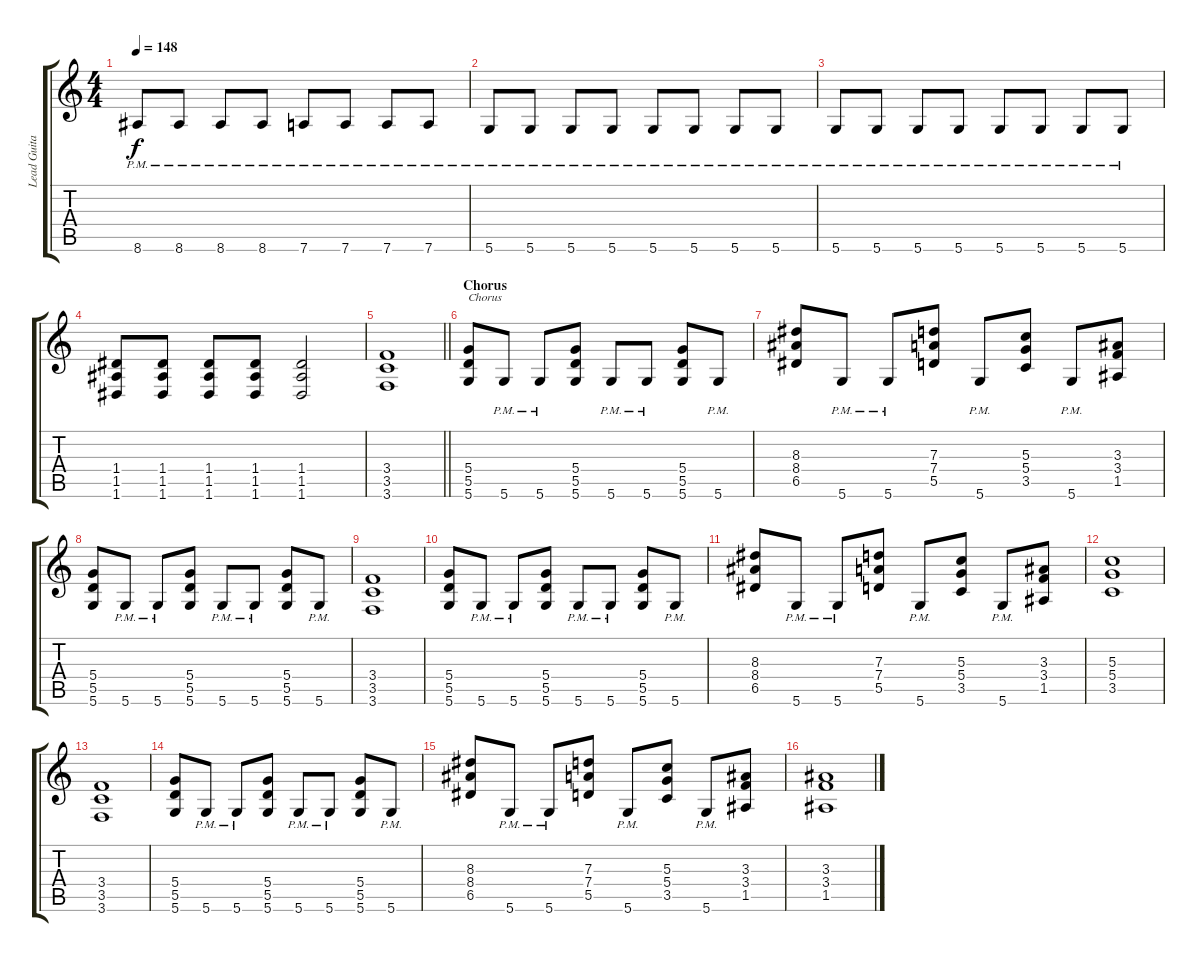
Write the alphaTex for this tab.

\track ("Lead Guitar" "Lead Guita") {instrument overdrivenguitar}
\staff {score tabs}
\tuning (E4 B3 G3 D3 A2 D2) {hide}
\ts (4 4)
\tempo 148
\clef g2
\ks c
8.6{pm}.8{dy f} 8.6{pm}.8 8.6{pm}.8 8.6{pm}.8 7.6{pm}.8 7.6{pm}.8 7.6{pm}.8 7.6{pm}.8 |
5.6{pm}.8 5.6{pm}.8 5.6{pm}.8 5.6{pm}.8 5.6{pm}.8 5.6{pm}.8 5.6{pm}.8 5.6{pm}.8 |
5.6{pm}.8 5.6{pm}.8 5.6{pm}.8 5.6{pm}.8 5.6{pm}.8 5.6{pm}.8 5.6{pm}.8 5.6{pm}.8 |
(1.4 1.5 1.6).8 (1.4 1.5 1.6).8 (1.4 1.5 1.6).8 (1.4 1.5 1.6).8 (1.4 1.5 1.6).2{volume 14} |
\barLineRight lightlight
(3.4 3.5 3.6).1{volume 16} |
\section ("" "Chorus")
(5.4 5.5 5.6).8{txt "Chorus"} 5.6{pm}.8 5.6{pm}.8 (5.4 5.5 5.6).8 5.6{pm}.8 5.6{pm}.8 (5.4 5.5 5.6).8 5.6{pm}.8 |
(8.3 8.4 6.5).8 5.6{pm}.8 5.6{pm}.8 (7.3 7.4 5.5).8 5.6{pm}.8 (5.3 5.4 3.5).8 5.6{pm}.8 (3.3 3.4 1.5).8 |
(5.4 5.5 5.6).8 5.6{pm}.8 5.6{pm}.8 (5.4 5.5 5.6).8 5.6{pm}.8 5.6{pm}.8 (5.4 5.5 5.6).8 5.6{pm}.8 |
(3.4 3.5 3.6).1 |
(5.4 5.5 5.6).8 5.6{pm}.8 5.6{pm}.8 (5.4 5.5 5.6).8 5.6{pm}.8 5.6{pm}.8 (5.4 5.5 5.6).8 5.6{pm}.8 |
(8.3 8.4 6.5).8 5.6{pm}.8 5.6{pm}.8 (7.3 7.4 5.5).8 5.6{pm}.8 (5.3 5.4 3.5).8 5.6{pm}.8 (3.3 3.4 1.5).8 |
(5.3 5.4 3.5).1 |
(3.4 3.5 3.6).1 |
(5.4 5.5 5.6).8 5.6{pm}.8 5.6{pm}.8 (5.4 5.5 5.6).8 5.6{pm}.8 5.6{pm}.8 (5.4 5.5 5.6).8 5.6{pm}.8 |
(8.3 8.4 6.5).8 5.6{pm}.8 5.6{pm}.8 (7.3 7.4 5.5).8 5.6{pm}.8 (5.3 5.4 3.5).8 5.6{pm}.8 (3.3 3.4 1.5).8 |
(3.3 3.4 1.5).1
